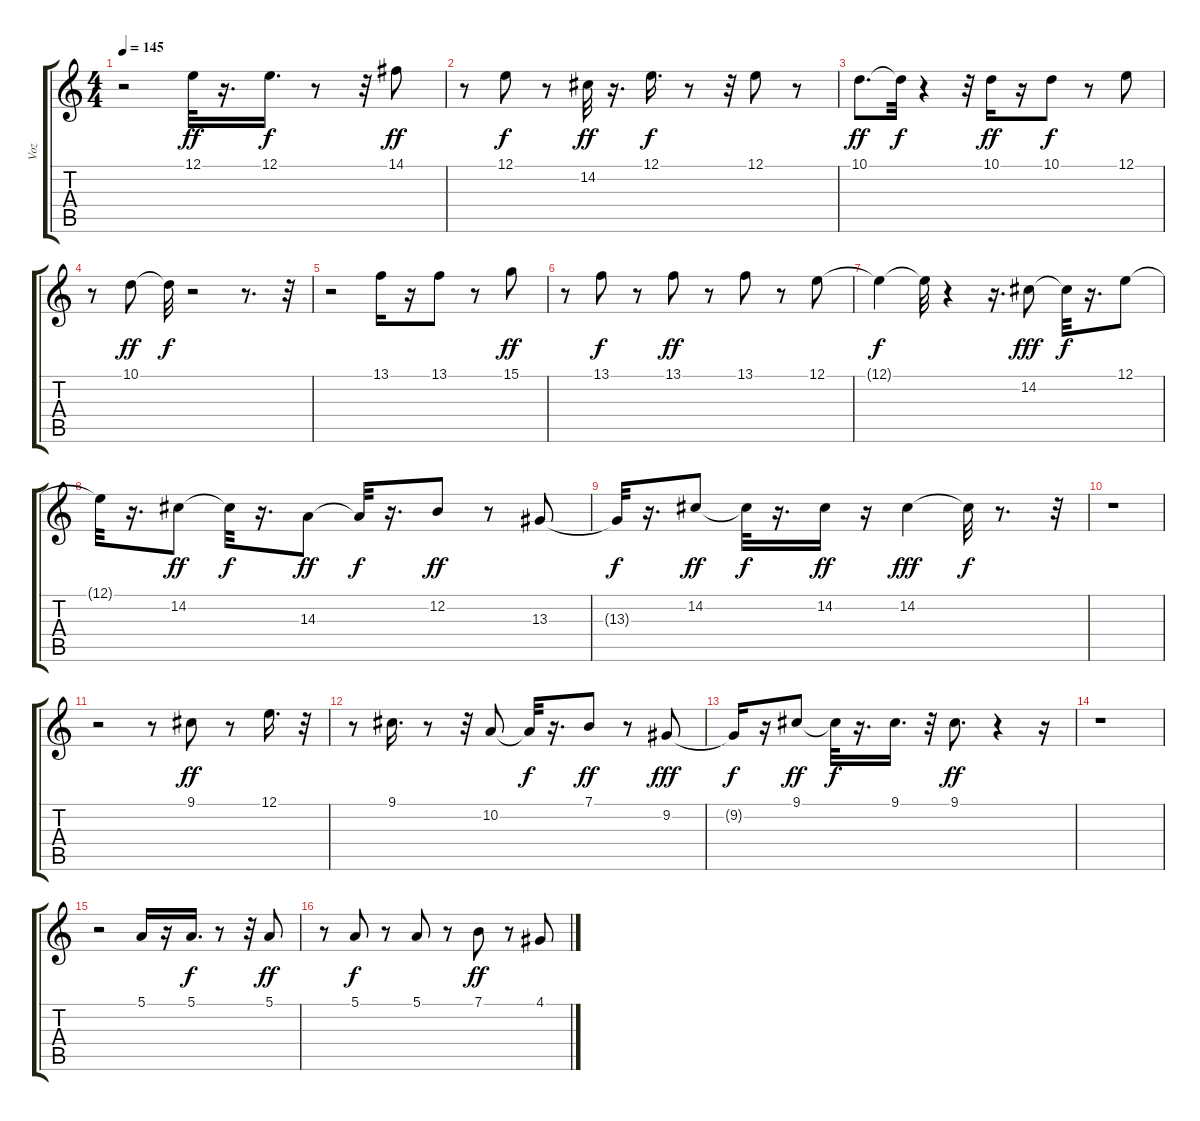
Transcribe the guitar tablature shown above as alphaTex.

\track ("Voz" "Voz") {instrument trumpet}
\staff {score tabs}
\tuning (E4 B3 G3 D3 A2 E2) {hide}
\ts (4 4)
\tempo 145
\clef g2
\ks c
r.2{dy ff} 12.1.32 r.16{d} 12.1.16{d dy f} r.8 r.32 14.1.8{dy ff} |
r.8 12.1.8{dy f} r.8 14.2.32{dy ff} r.16{d} 12.1.16{d dy f} r.8 r.32 12.1.8 r.8 |
10.1.8{d dy ff} 10.1{t}.32{dy f} r.4 r.32 10.1.16{dy ff} r.16 10.1.8{dy f} r.8 12.1.8 |
r.8 10.1.8{dy ff} 10.1{t}.32{dy f} r.2 r.8{d} r.32 |
r.2 13.1.16 r.16 13.1.8 r.8 15.1.8{dy ff} |
r.8 13.1.8{dy f} r.8 13.1.8{dy ff} r.8 13.1.8 r.8 12.1.8 |
12.1{t}.4{dy f} 12.1{t}.32 r.4 r.16{d} 14.2.8{dy fff} 14.2{t}.32{dy f} r.16{d} 12.1.8 |
12.1{t}.32 r.16{d} 14.2.8{dy ff} 14.2{t}.32{dy f} r.16{d} 14.3.8{dy ff} 14.3{t}.32{dy f} r.16{d} 12.2.8{dy ff} r.8 13.3.8 |
13.3{t}.32{dy f} r.16{d} 14.2.8{dy ff} 14.2{t}.32{dy f} r.16{d} 14.2.16{dy ff} r.16 14.2.4{dy fff} 14.2{t}.32{dy f} r.8{d} r.32 |
r.1 |
r.2 r.8 9.1.8{dy ff} r.8 12.1.16{d} r.32 |
r.8 9.1.16{d} r.8 r.32 10.2.8 10.2{t}.32{dy f} r.16{d} 7.1.8{dy ff} r.8 9.2.8{dy fff} |
9.2{t}.16{dy f} r.16 9.1.8{dy ff} 9.1{t}.32{dy f} r.16{d} 9.1.16{d} r.32 9.1.8{d dy ff} r.4 r.16 |
r.1 |
r.2 5.1.16 r.16 5.1.16{d dy f} r.8 r.32 5.1.8{dy ff} |
r.8 5.1.8{dy f} r.8 5.1.8 r.8 7.1.8{dy ff} r.8 4.1.8
